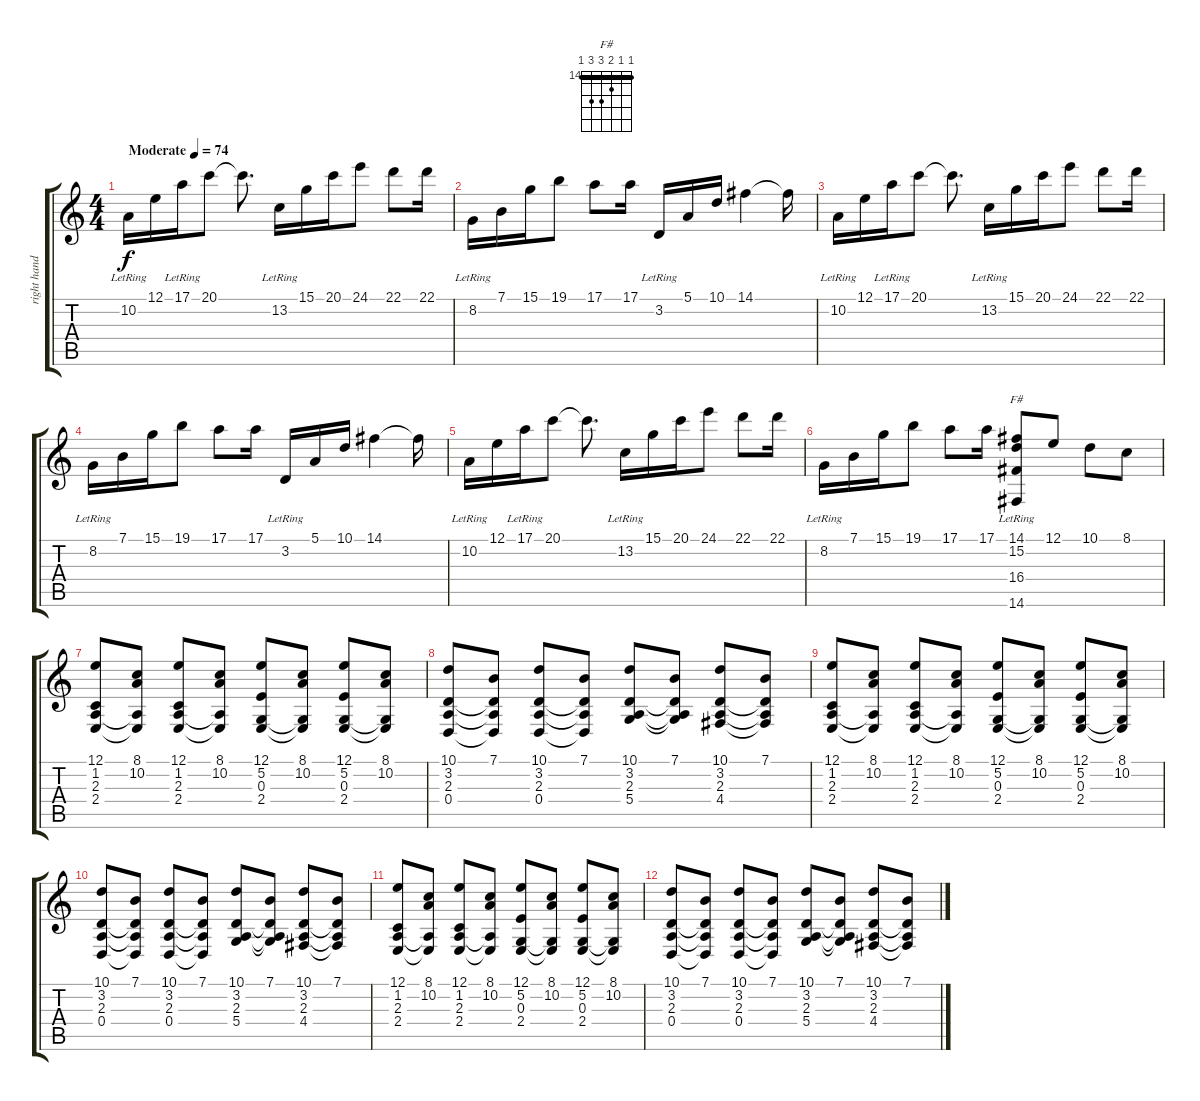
\track ("right hand" "right hand") {instrument acousticgrandpiano}
\staff {score tabs}
\tuning (E4 B3 G3 D3 A2 E2) {hide}
\chord ("F#" 14 14 15 16 16 14) {firstfret 14 barre 14}
\ts (4 4)
\tempo (74 "Moderate")
\clef g2
\ks c
10.2{lr}.16{dy f instrument acousticgrandpiano} 12.1.16 17.1{lr}.16 20.1{lr}.8 20.1{t}.8{d} 13.2{lr}.16 15.1.16 20.1.16 24.1.8 22.1.8 22.1.16 |
8.2{lr}.16 7.1.16 15.1.16 19.1.8 17.1.8 17.1.16 3.2{lr}.16 5.1.16 10.1.16 14.1.4 14.1{t}.16 |
10.2{lr}.16 12.1.16 17.1{lr}.16 20.1{lr}.8 20.1{t}.8{d} 13.2{lr}.16 15.1.16 20.1.16 24.1.8 22.1.8 22.1.16 |
8.2{lr}.16 7.1.16 15.1.16 19.1.8 17.1.8 17.1.16 3.2{lr}.16 5.1.16 10.1.16 14.1.4 14.1{t}.16 |
10.2{lr}.16 12.1.16 17.1{lr}.16 20.1{lr}.8 20.1{t}.8{d} 13.2{lr}.16 15.1.16 20.1.16 24.1.8 22.1.8 22.1.16 |
8.2{lr}.16 7.1.16 15.1.16 19.1.8 17.1.8 17.1.16 (14.1 15.2{lr} 16.4{lr} 14.6{lr}).8{ch "F#"} 12.1.8 10.1.8 8.1.8 |
(12.1 1.2 2.3 2.4).8 (8.1 10.2 2.3{t} 2.4{t}).8 (12.1 1.2 2.3 2.4).8 (8.1 10.2 2.3{t} 2.4{t}).8 (12.1 5.2 0.3 2.4).8 (8.1 10.2 0.3{t} 2.4{t}).8 (12.1 5.2 0.3 2.4).8 (8.1 10.2 0.3{t} 2.4{t}).8 |
(10.1 3.2 2.3 0.4).8 (7.1 3.2{t} 2.3{t} 0.4{t}).8 (10.1 3.2 2.3 0.4).8 (7.1 3.2{t} 2.3{t} 0.4{t}).8 (10.1 3.2 2.3 5.4).8 (7.1 3.2{t} 2.3{t} 5.4{t}).8 (10.1 3.2 2.3 4.4).8 (7.1 3.2{t} 2.3{t} 4.4{t}).8 |
(12.1 1.2 2.3 2.4).8 (8.1 10.2 2.3{t} 2.4{t}).8 (12.1 1.2 2.3 2.4).8 (8.1 10.2 2.3{t} 2.4{t}).8 (12.1 5.2 0.3 2.4).8 (8.1 10.2 0.3{t} 2.4{t}).8 (12.1 5.2 0.3 2.4).8 (8.1 10.2 0.3{t} 2.4{t}).8 |
(10.1 3.2 2.3 0.4).8 (7.1 3.2{t} 2.3{t} 0.4{t}).8 (10.1 3.2 2.3 0.4).8 (7.1 3.2{t} 2.3{t} 0.4{t}).8 (10.1 3.2 2.3 5.4).8 (7.1 3.2{t} 2.3{t} 5.4{t}).8 (10.1 3.2 2.3 4.4).8 (7.1 3.2{t} 2.3{t} 4.4{t}).8 |
(12.1 1.2 2.3 2.4).8 (8.1 10.2 2.3{t} 2.4{t}).8 (12.1 1.2 2.3 2.4).8 (8.1 10.2 2.3{t} 2.4{t}).8 (12.1 5.2 0.3 2.4).8 (8.1 10.2 0.3{t} 2.4{t}).8 (12.1 5.2 0.3 2.4).8 (8.1 10.2 0.3{t} 2.4{t}).8 |
(10.1 3.2 2.3 0.4).8 (7.1 3.2{t} 2.3{t} 0.4{t}).8 (10.1 3.2 2.3 0.4).8 (7.1 3.2{t} 2.3{t} 0.4{t}).8 (10.1 3.2 2.3 5.4).8 (7.1 3.2{t} 2.3{t} 5.4{t}).8 (10.1 3.2 2.3 4.4).8 (7.1 3.2{t} 2.3{t} 4.4{t}).8
